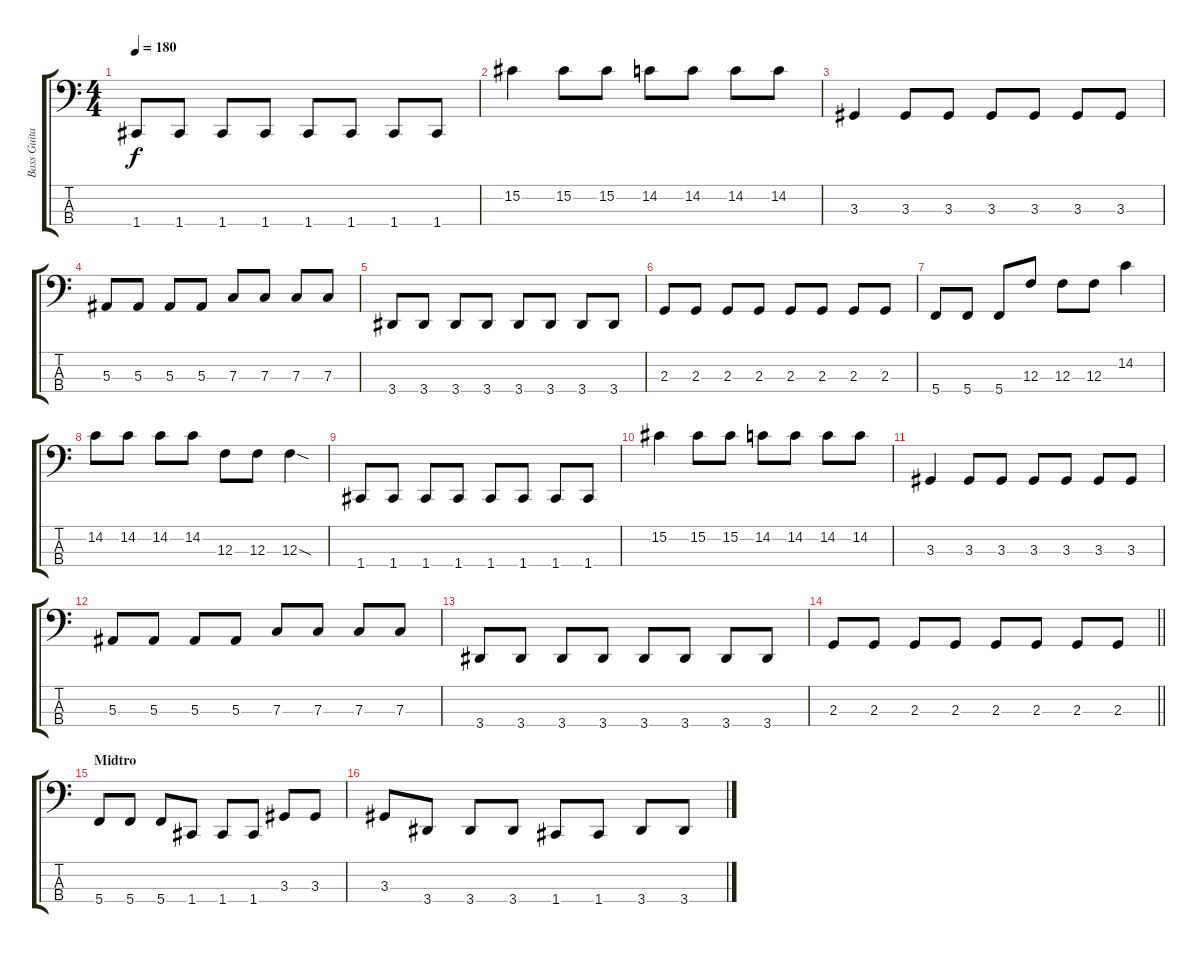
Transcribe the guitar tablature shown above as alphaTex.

\track ("Bass Guitar" "Bass Guita") {instrument electricbassfinger}
\staff {score tabs}
\tuning (Eb2 Bb1 F1 C1) {hide}
\ts (4 4)
\tempo 180
\clef f4
\ks c
1.4.8{dy f} 1.4.8 1.4.8 1.4.8 1.4.8 1.4.8 1.4.8 1.4.8 |
15.2.4 15.2.8 15.2.8 14.2.8 14.2.8 14.2.8 14.2.8 |
3.3.4 3.3.8 3.3.8 3.3.8 3.3.8 3.3.8 3.3.8 |
5.3.8 5.3.8 5.3.8 5.3.8 7.3.8 7.3.8 7.3.8 7.3.8 |
3.4.8 3.4.8 3.4.8 3.4.8 3.4.8 3.4.8 3.4.8 3.4.8 |
2.3.8 2.3.8 2.3.8 2.3.8 2.3.8 2.3.8 2.3.8 2.3.8 |
5.4.8 5.4.8 5.4.8 12.3.8 12.3.8 12.3.8 14.2.4 |
14.2.8 14.2.8 14.2.8 14.2.8 12.3.8 12.3.8 12.3{sod}.4 |
1.4.8 1.4.8 1.4.8 1.4.8 1.4.8 1.4.8 1.4.8 1.4.8 |
15.2.4 15.2.8 15.2.8 14.2.8 14.2.8 14.2.8 14.2.8 |
3.3.4 3.3.8 3.3.8 3.3.8 3.3.8 3.3.8 3.3.8 |
5.3.8 5.3.8 5.3.8 5.3.8 7.3.8 7.3.8 7.3.8 7.3.8 |
3.4.8 3.4.8 3.4.8 3.4.8 3.4.8 3.4.8 3.4.8 3.4.8 |
\barLineRight lightlight
2.3.8 2.3.8 2.3.8 2.3.8 2.3.8 2.3.8 2.3.8 2.3.8 |
\section ("" "Midtro")
5.4.8 5.4.8 5.4.8 1.4.8 1.4.8 1.4.8 3.3.8 3.3.8 |
3.3.8 3.4.8 3.4.8 3.4.8 1.4.8 1.4.8 3.4.8 3.4.8
